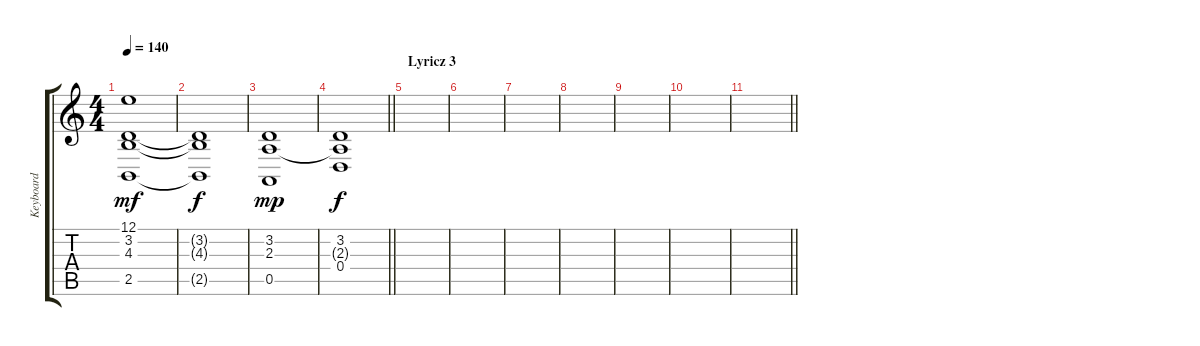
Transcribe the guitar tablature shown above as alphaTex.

\track ("Keyboard" "Keyboard") {instrument choiraahs}
\staff {score tabs}
\tuning (E4 B3 G3 D3 A2 E2) {hide}
\ts (4 4)
\tempo 140
\clef g2
\ks c
(12.1 3.2 4.3 2.5).1{dy mf} |
(3.2{t} 4.3{t} 2.5{t}).1{dy f} |
(3.2 2.3 0.5).1{dy mp} |
\barLineRight lightlight
(3.2 2.3{t} 0.4).1{dy f} |
\section ("" "Lyricz 3")
|
|
|
|
|
|
\barLineRight lightlight
